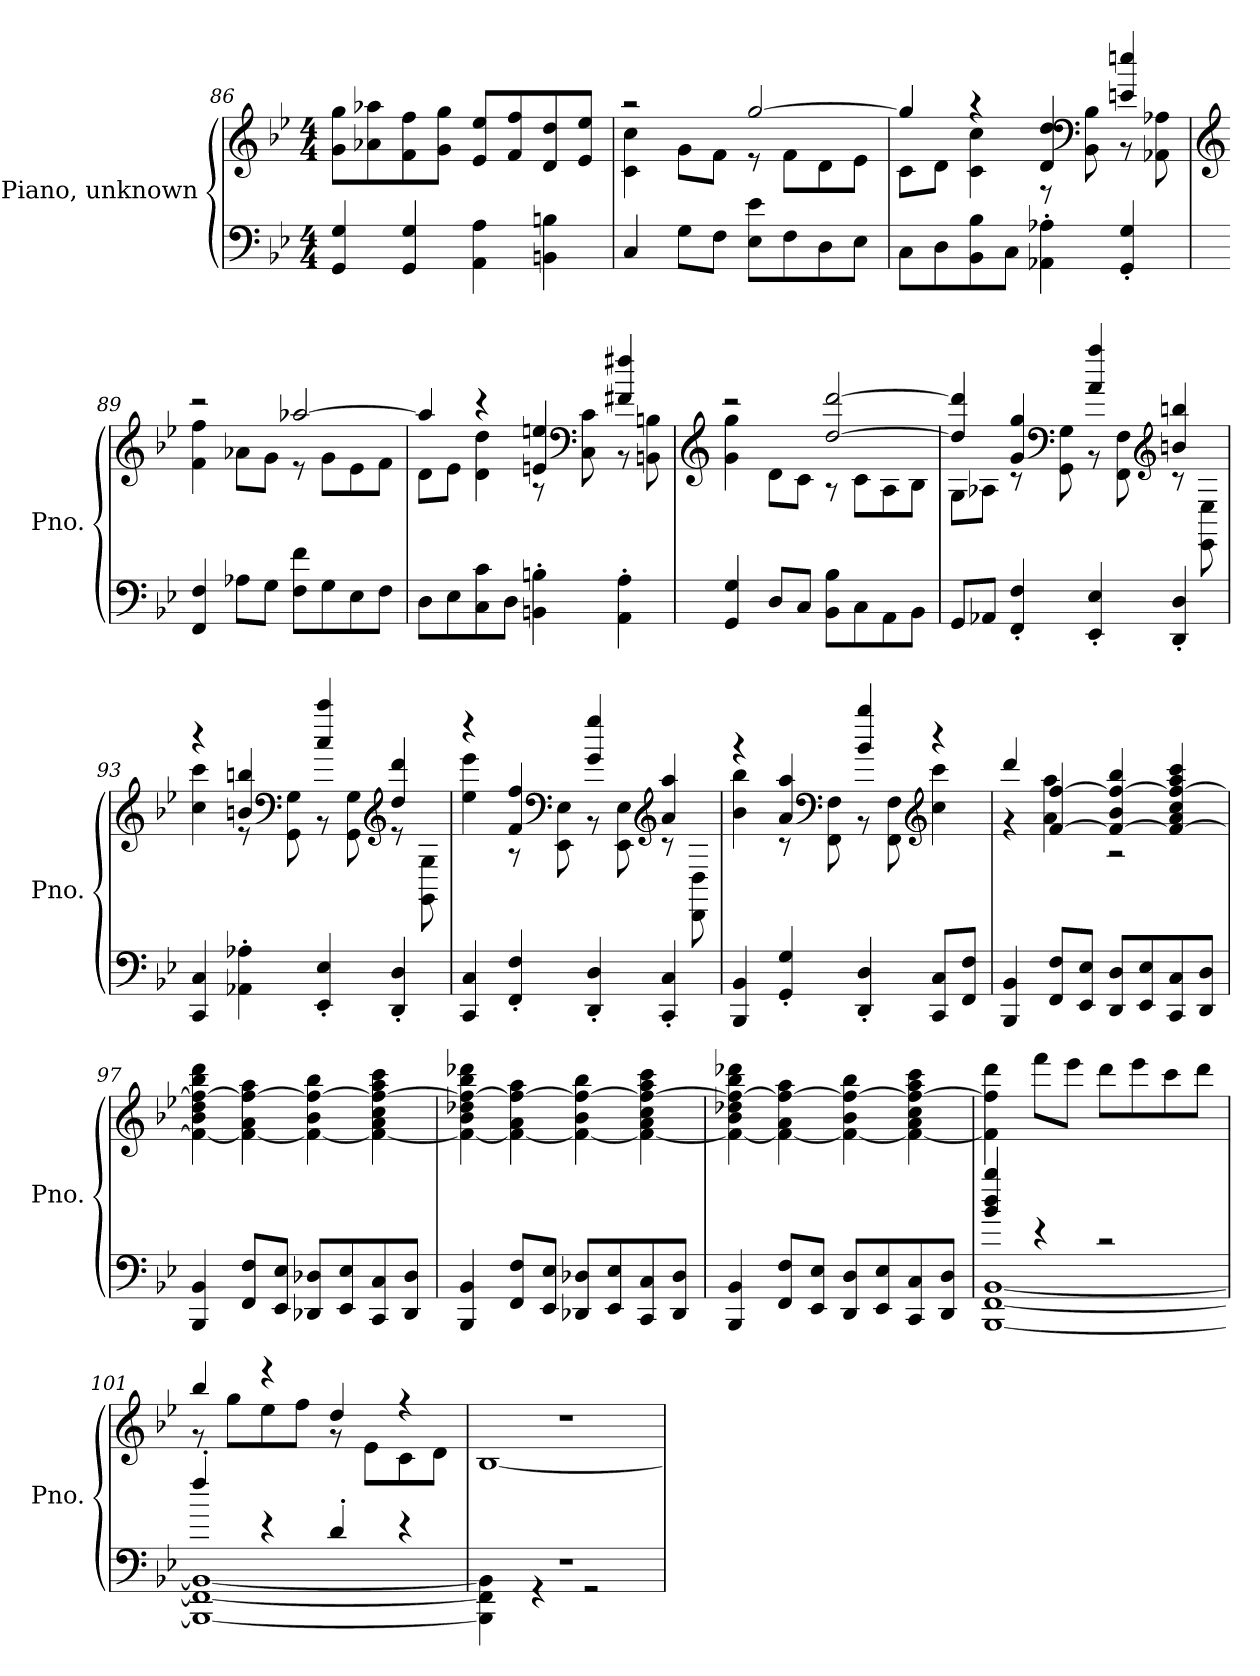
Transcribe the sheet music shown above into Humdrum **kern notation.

**kern	**kern
*part1	*part1
*staff2	*staff1
*I"Piano, unknown	*
*I'Pno.	*
*clefF4	*clefG2
*k[b-e-]	*k[b-e-]
*M4/4	*M4/4
=86	=86
4GG/ 4G/	8g\ 8gg\L
.	8a-X\ 8aa-X\
4GG/ 4G/	8f\ 8ff\
.	8g\ 8gg\J
4AA\ 4A\	8e-/ 8ee-/L
.	8f/ 8ff/
4BBn\ 4Bn\	8d/ 8dd/
.	8e-/ 8ee-/J
=87	=87
*	*^
4C/	2r	4c\ 4cc\
8G\L	.	8g\L
8F\J	.	8f\J
8E-\ 8e-\L	[2gg/	8r
8F\	.	8f\L
8D\	.	8d\
8E-\J	.	8e-\J
!!LO:LB:g=z	!!
=88	=88	=88
8C\L	4gg/]	8c\L
8D\	.	8d\J
8BB-\ 8B-\	4r	4c\ 4cc\
8C\J	.	.
4AA-X\' 4A-X\'	4d/ 4dd/	8r
*	*clefF4	*
.	.	8BB-\ 8B-\
4GG/' 4G/'	4en/ 4een/	8r
.	.	8AA-X\ 8A-X\
=89	=89	=89
*	*clefG2	*
4FF/ 4F/	2r	4f\ 4ff\
8A-X\L	.	8a-X\L
8G\J	.	8g\J
8F\ 8f\L	[2aa-X/	8r
8G\	.	8g\L
8E-\	.	8e-\
8F\J	.	8f\J
=90	=90	=90
8D\L	4aa-/]	8d\L
8E-\	.	8e-\J
8C\ 8c\	4r	4d\ 4dd\
8D\J	.	.
4BBn\' 4Bn\'	4en/ 4een/	8r
*	*clefF4	*
.	.	8C\ 8c\
4AA\' 4A\'	4f#X/ 4ff#X/	8r
.	.	8BBn\ 8Bn\
!!LO:PB:g=z	!!
=91	=91	=91
*	*clefG2	*
4GG/ 4G/	2r	4g\ 4gg\
8D/L	.	8d\L
8C/J	.	8c\J
8BB-\ 8B-\L	[2dd/ [2ddd/	8r
8C\	.	8c\L
8AA\	.	8A\
8BB-\J	.	8B-\J
=92	=92	=92
8GG/L	4dd/] 4ddd/]	8G\L
8AA-X/J	.	8A-X\J
4FF/' 4F/'	4g/ 4gg/	8r
*	*clefF4	*
.	.	8GG\ 8G\
4EE-/' 4E-/'	4a/ 4aa/	8r
.	.	8FF\ 8F\
*	*clefG2	*
4DD/' 4D/'	4bn/ 4bbn/	8r
.	.	8EE-\ 8E-\
=93	=93	=93
4CC/ 4C/	4r	4cc\ 4ccc\
4AA-X\' 4A-X\'	4bn/ 4bbn/	8r
*	*clefF4	*
.	.	8GG\ 8G\
4EE-/' 4E-/'	4cc/ 4ccc/	8r
.	.	8GG\ 8G\
*	*clefG2	*
4DD/' 4D/'	4dd/ 4ddd/	8r
.	.	8GG\ 8G\
=94	=94	=94
4CC/ 4C/	4r	4ee-\ 4eee-\
4FF/' 4F/'	4f/ 4ff/	8r
*	*clefF4	*
.	.	8EE-\ 8E-\
4DD/' 4D/'	4g/ 4gg/	8r
.	.	8EE-\ 8E-\
*	*clefG2	*
4CC/' 4C/'	4a/ 4aa/	8r
.	.	8DD\ 8D\
!!LO:LB:g=z	!!
=95	=95	=95
4BBB-/ 4BB-/	4r	4b-\ 4bb-\
4GG/' 4G/'	4a/ 4aa/	8r
*	*clefF4	*
.	.	8FF\ 8F\
4DD/' 4D/'	4b-/ 4bb-/	8r
.	.	8FF\ 8F\
*	*clefG2	*
8CC/ 8C/L	4r	4cc\ 4ccc\
8FF/ 8F/J	.	.
=96	=96	=96
4BBB-/ 4BB-/	4ddd/	4r
8FF/ 8F/L	[4f/ [4ff/	4a\ 4aa\
8EE-/ 8E-/J	.	.
8DD/ 8D/L	4f/_ 4b-/ 4ff/_ 4bb-/	2r
8EE-/ 8E-/	.	.
8CC/ 8C/	4f/_ 4a/ 4cc/ 4ff/_ 4aa/ 4ccc/	.
8DD/ 8D/J	.	.
*	*v	*v
=97	=97
4BBB-/ 4BB-/	4f\_ 4b-\ 4dd\ 4ff\_ 4bb-\ 4ddd\
8FF/ 8F/L	4f\_ 4a\ 4ff\_ 4aa\
8EE-/ 8E-/J	.
8DD-X/ 8D-X/L	4f\_ 4b-\ 4ff\_ 4bb-\
8EE-/ 8E-/	.
8CC/ 8C/	4f\_ 4a\ 4cc\ 4ff\_ 4aa\ 4ccc\
8DD-/ 8D-/J	.
=98	=98
4BBB-/ 4BB-/	4f\_ 4b-\ 4dd-X\ 4ff\_ 4bb-\ 4ddd-X\
8FF/ 8F/L	4f\_ 4a\ 4ff\_ 4aa\
8EE-/ 8E-/J	.
8DD-X/ 8D-X/L	4f\_ 4b-\ 4ff\_ 4bb-\
8EE-/ 8E-/	.
8CC/ 8C/	4f\_ 4a\ 4cc\ 4ff\_ 4aa\ 4ccc\
8DD-/ 8D-/J	.
!!LO:LB:g=z
=99	=99
4BBB-/ 4BB-/	4f\_ 4b-\ 4dd-X\ 4ff\_ 4bb-\ 4ddd-X\
8FF/ 8F/L	4f\_ 4a\ 4ff\_ 4aa\
8EE-/ 8E-/J	.
8DD/ 8D/L	4f\_ 4b-\ 4ff\_ 4bb-\
8EE-/ 8E-/	.
8CC/ 8C/	4f\_ 4a\ 4cc\ 4ff\_ 4aa\ 4ccc\
8DD/ 8D/J	.
=100	=100
*^	*
4b-/ 4dd/ 4bb-/	[1BBB- [1FF [1BB-	4f\] 4ff\] 4ddd\
4r	.	8fff\L
.	.	8eee-\J
2r	.	8ddd\L
.	.	8eee-\
.	.	8ccc\
.	.	8ddd\J
=101	=101	=101
*	*	*^
4ff'/	1BBB-_ 1FF_ 1BB-_	4bb-/	8r
.	.	.	8gg\L
4r	.	4r	8ee-\
.	.	.	8ff\J
4d'/	.	4dd/	8r
.	.	.	8e-\L
4r	.	4r	8c\
.	.	.	8d\J
=102	=102	=102	=102
1r	4BBB-\] 4FF\] 4BB-\]	1r	[1B-
.	4r	.	.
.	2r	.	.
*v	*v	*	*
*	*v	*v
=	=
*-	*-
